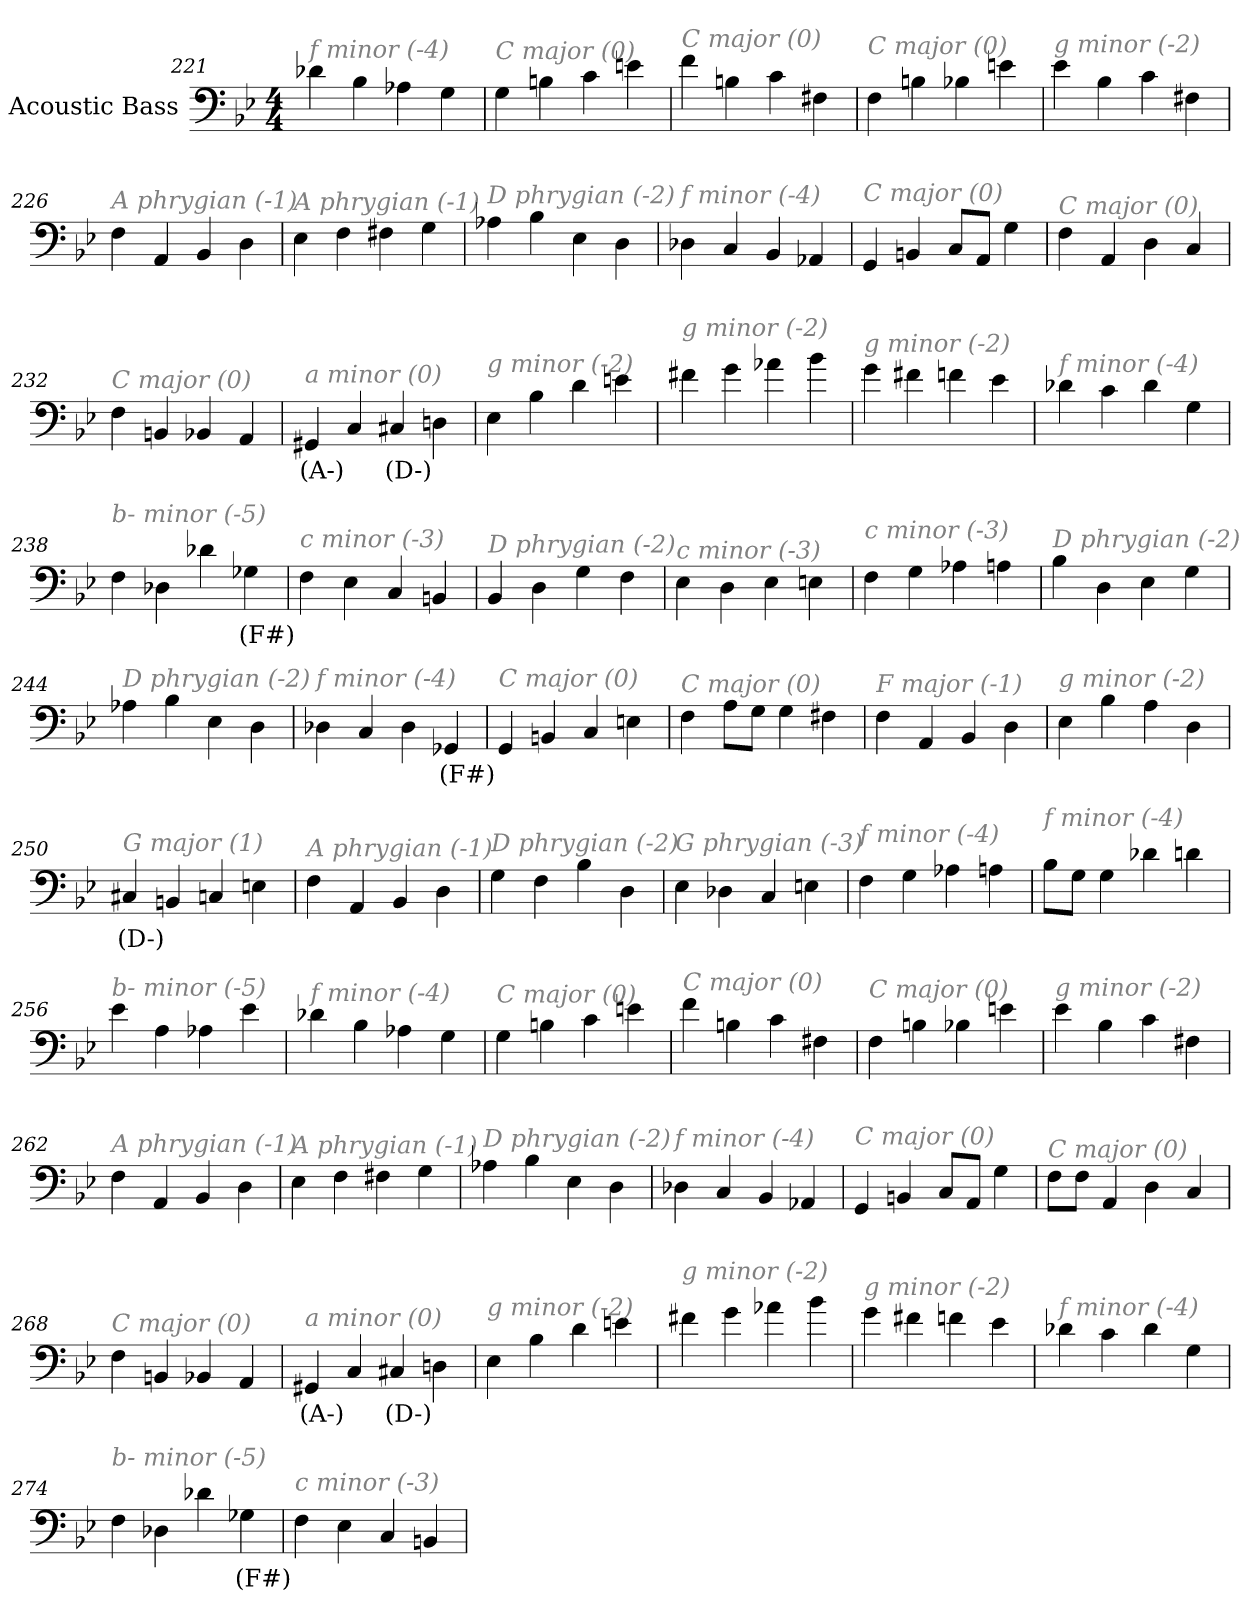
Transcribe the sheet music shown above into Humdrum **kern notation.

**kern	**text
*part1	*part1
*staff1	*staff1
*I"Acoustic Bass	*
*clefF4	*
*ITrd7c12	*
*k[b-e-]	*
*B-:	*
*M4/4	*
=221	=221
!LO:TX:i:color=#808080:t=f minor (-4)	!
4D-X	.
4BB-	.
4AA-X	.
4GG	.
=222	=222
!LO:TX:i:color=#808080:t=C major (0)	!
4GG	.
4BBn	.
4C	.
4En	.
=223	=223
!LO:TX:i:color=#808080:t=C major (0)	!
4F	.
4BBn	.
4C	.
4FF#X	.
=224	=224
!LO:TX:i:color=#808080:t=C major (0)	!
4FF	.
4BBn	.
4BB-X	.
4En	.
=225	=225
!LO:TX:i:color=#808080:t=g minor (-2)	!
4E-	.
4BB-	.
4C	.
4FF#X	.
=226	=226
!LO:TX:i:color=#808080:t=A phrygian (-1)	!
4FF	.
4AAA	.
4BBB-	.
4DD	.
=227	=227
!LO:TX:i:color=#808080:t=A phrygian (-1)	!
4EE-	.
4FF	.
4FF#X	.
4GG	.
=228	=228
!LO:TX:i:color=#808080:t=D phrygian (-2)	!
4AA-X	.
4BB-	.
4EE-	.
4DD	.
=229	=229
!LO:TX:i:color=#808080:t=f minor (-4)	!
4DD-X	.
4CC	.
4BBB-	.
4AAA-X	.
=230	=230
!LO:TX:i:color=#808080:t=C major (0)	!
4GGG	.
4BBBn	.
8CCL	.
8AAAJ	.
4GG	.
=231	=231
!LO:TX:i:color=#808080:t=C major (0)	!
4FF	.
4AAA	.
4DD	.
4CC	.
=232	=232
!LO:TX:i:color=#808080:t=C major (0)	!
4FF	.
4BBBn	.
4BBB-X	.
4AAA	.
=233	=233
!LO:TX:i:color=#808080:t=a minor (0)	!
4GGG#Xi	(A-)
4CC	.
4CC#Xi	(D-)
4DDn	.
=234	=234
!LO:TX:i:color=#808080:t=g minor (-2)	!
4EE-	.
4BB-	.
4D	.
4En	.
=235	=235
!LO:TX:i:color=#808080:t=g minor (-2)	!
4F#X	.
4G	.
4A-X	.
4B-	.
=236	=236
!LO:TX:i:color=#808080:t=g minor (-2)	!
4G	.
4F#X	.
4Fn	.
4E-	.
=237	=237
!LO:TX:i:color=#808080:t=f minor (-4)	!
4D-X	.
4C	.
4D-	.
4GG	.
=238	=238
!LO:TX:i:color=#808080:t=b- minor (-5)	!
4FF	.
4DD-X	.
4D-X	.
4GG-Xi	(F#)
=239	=239
!LO:TX:i:color=#808080:t=c minor (-3)	!
4FF	.
4EE-	.
4CC	.
4BBBn	.
=240	=240
!LO:TX:i:color=#808080:t=D phrygian (-2)	!
4BBB-	.
4DD	.
4GG	.
4FF	.
=241	=241
!LO:TX:i:color=#808080:t=c minor (-3)	!
4EE-	.
4DD	.
4EE-	.
4EEn	.
=242	=242
!LO:TX:i:color=#808080:t=c minor (-3)	!
4FF	.
4GG	.
4AA-X	.
4AAn	.
=243	=243
!LO:TX:i:color=#808080:t=D phrygian (-2)	!
4BB-	.
4DD	.
4EE-	.
4GG	.
=244	=244
!LO:TX:i:color=#808080:t=D phrygian (-2)	!
4AA-X	.
4BB-	.
4EE-	.
4DD	.
=245	=245
!LO:TX:i:color=#808080:t=f minor (-4)	!
4DD-X	.
4CC	.
4DD-	.
4GGG-Xi	(F#)
=246	=246
!LO:TX:i:color=#808080:t=C major (0)	!
4GGG	.
4BBBn	.
4CC	.
4EEn	.
=247	=247
!LO:TX:i:color=#808080:t=C major (0)	!
4FF	.
8AAL	.
8GGJ	.
4GG	.
4FF#X	.
=248	=248
!LO:TX:i:color=#808080:t=F major (-1)	!
4FF	.
4AAA	.
4BBB-	.
4DD	.
=249	=249
!LO:TX:i:color=#808080:t=g minor (-2)	!
4EE-	.
4BB-	.
4AA	.
4DD	.
=250	=250
!LO:TX:i:color=#808080:t=G major (1)	!
4CC#Xj	(D-)
4BBBn	.
4CC	.
4EEn	.
=251	=251
!LO:TX:i:color=#808080:t=A phrygian (-1)	!
4FF	.
4AAA	.
4BBB-	.
4DD	.
=252	=252
!LO:TX:i:color=#808080:t=D phrygian (-2)	!
4GG	.
4FF	.
4BB-	.
4DD	.
=253	=253
!LO:TX:i:color=#808080:t=G phrygian (-3)	!
4EE-	.
4DD-X	.
4CC	.
4EEn	.
=254	=254
!LO:TX:i:color=#808080:t=f minor (-4)	!
4FF	.
4GG	.
4AA-X	.
4AAn	.
=255	=255
!LO:TX:i:color=#808080:t=f minor (-4)	!
8BB-L	.
8GGJ	.
4GG	.
4D-X	.
4Dn	.
=256	=256
!LO:TX:i:color=#808080:t=b- minor (-5)	!
4E-	.
4AA	.
4AA-X	.
4E-	.
=257	=257
!LO:TX:i:color=#808080:t=f minor (-4)	!
4D-X	.
4BB-	.
4AA-X	.
4GG	.
=258	=258
!LO:TX:i:color=#808080:t=C major (0)	!
4GG	.
4BBn	.
4C	.
4En	.
=259	=259
!LO:TX:i:color=#808080:t=C major (0)	!
4F	.
4BBn	.
4C	.
4FF#X	.
=260	=260
!LO:TX:i:color=#808080:t=C major (0)	!
4FF	.
4BBn	.
4BB-X	.
4En	.
=261	=261
!LO:TX:i:color=#808080:t=g minor (-2)	!
4E-	.
4BB-	.
4C	.
4FF#X	.
=262	=262
!LO:TX:i:color=#808080:t=A phrygian (-1)	!
4FF	.
4AAA	.
4BBB-	.
4DD	.
=263	=263
!LO:TX:i:color=#808080:t=A phrygian (-1)	!
4EE-	.
4FF	.
4FF#X	.
4GG	.
=264	=264
!LO:TX:i:color=#808080:t=D phrygian (-2)	!
4AA-X	.
4BB-	.
4EE-	.
4DD	.
=265	=265
!LO:TX:i:color=#808080:t=f minor (-4)	!
4DD-X	.
4CC	.
4BBB-	.
4AAA-X	.
=266	=266
!LO:TX:i:color=#808080:t=C major (0)	!
4GGG	.
4BBBn	.
8CCL	.
8AAAJ	.
4GG	.
=267	=267
!LO:TX:i:color=#808080:t=C major (0)	!
8FFL	.
8FFJ	.
4AAA	.
4DD	.
4CC	.
=268	=268
!LO:TX:i:color=#808080:t=C major (0)	!
4FF	.
4BBBn	.
4BBB-X	.
4AAA	.
=269	=269
!LO:TX:i:color=#808080:t=a minor (0)	!
4GGG#Xi	(A-)
4CC	.
4CC#Xi	(D-)
4DDn	.
=270	=270
!LO:TX:i:color=#808080:t=g minor (-2)	!
4EE-	.
4BB-	.
4D	.
4En	.
=271	=271
!LO:TX:i:color=#808080:t=g minor (-2)	!
4F#X	.
4G	.
4A-X	.
4B-	.
=272	=272
!LO:TX:i:color=#808080:t=g minor (-2)	!
4G	.
4F#X	.
4Fn	.
4E-	.
=273	=273
!LO:TX:i:color=#808080:t=f minor (-4)	!
4D-X	.
4C	.
4D-	.
4GG	.
=274	=274
!LO:TX:i:color=#808080:t=b- minor (-5)	!
4FF	.
4DD-X	.
4D-X	.
4GG-Xi	(F#)
=275	=275
!LO:TX:i:color=#808080:t=c minor (-3)	!
4FF	.
4EE-	.
4CC	.
4BBBn	.
=	=
*-	*-
